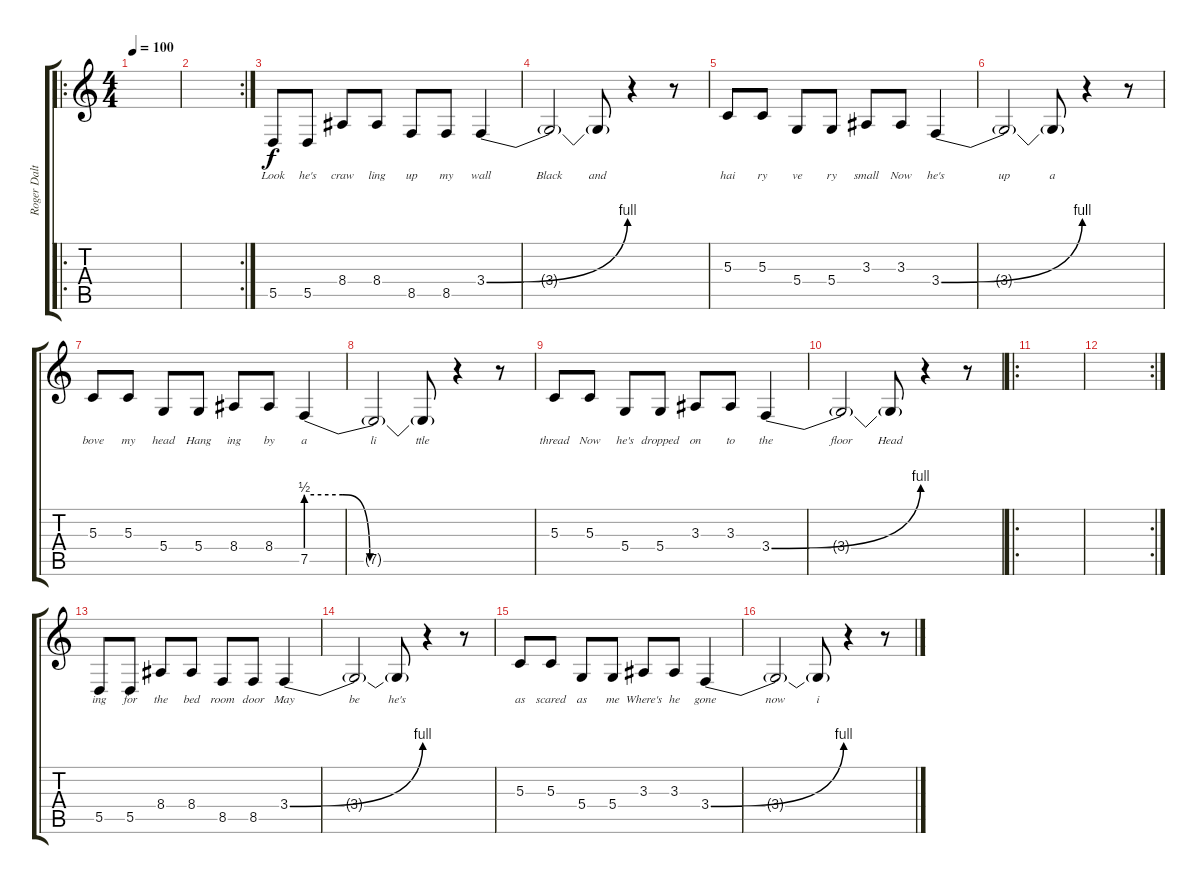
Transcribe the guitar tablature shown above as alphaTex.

\track ("Roger Daltrey - Vocals" "Roger Dalt") {instrument bassoon}
\staff {score tabs}
\tuning (E4 B3 G3 D3 A2 E2) {hide}
\ro
\ts (4 4)
\tempo 100
\clef g2
\ks c
|
\rc 2
|
5.5.8{lyrics (0 "Look") lyrics (1 "") lyrics (2 "") lyrics (3 "") lyrics (4 "")} 5.5.8{lyrics (0 "he's") lyrics (1 "") lyrics (2 "") lyrics (3 "") lyrics (4 "")} 8.4.8{lyrics (0 "craw") lyrics (1 "") lyrics (2 "") lyrics (3 "") lyrics (4 "")} 8.4.8{lyrics (0 "ling") lyrics (1 "") lyrics (2 "") lyrics (3 "") lyrics (4 "")} 8.5.8{lyrics (0 "up") lyrics (1 "") lyrics (2 "") lyrics (3 "") lyrics (4 "")} 8.5.8{lyrics (0 "my") lyrics (1 "") lyrics (2 "") lyrics (3 "") lyrics (4 "")} 3.4{be (bend 0 0 60 4)}.4{lyrics (0 "wall") lyrics (1 "") lyrics (2 "") lyrics (3 "") lyrics (4 "")} |
3.4{t}.2{lyrics (0 "Black") lyrics (1 "") lyrics (2 "") lyrics (3 "") lyrics (4 "")} 3.4{t}.8{lyrics (0 "and") lyrics (1 "") lyrics (2 "") lyrics (3 "") lyrics (4 "")} r.4 r.8 |
5.3.8{lyrics (0 "hai") lyrics (1 "") lyrics (2 "") lyrics (3 "") lyrics (4 "")} 5.3.8{lyrics (0 "ry") lyrics (1 "") lyrics (2 "") lyrics (3 "") lyrics (4 "")} 5.4.8{lyrics (0 "ve") lyrics (1 "") lyrics (2 "") lyrics (3 "") lyrics (4 "")} 5.4.8{lyrics (0 "ry") lyrics (1 "") lyrics (2 "") lyrics (3 "") lyrics (4 "")} 3.3.8{lyrics (0 "small") lyrics (1 "") lyrics (2 "") lyrics (3 "") lyrics (4 "")} 3.3.8{lyrics (0 "Now") lyrics (1 "") lyrics (2 "") lyrics (3 "") lyrics (4 "")} 3.4{be (bend 0 0 60 4)}.4{lyrics (0 "he's") lyrics (1 "") lyrics (2 "") lyrics (3 "") lyrics (4 "")} |
3.4{t}.2{lyrics (0 "up") lyrics (1 "") lyrics (2 "") lyrics (3 "") lyrics (4 "")} 3.4{t}.8{lyrics (0 "a") lyrics (1 "") lyrics (2 "") lyrics (3 "") lyrics (4 "")} r.4 r.8 |
5.3.8{lyrics (0 "bove") lyrics (1 "") lyrics (2 "") lyrics (3 "") lyrics (4 "")} 5.3.8{lyrics (0 "my") lyrics (1 "") lyrics (2 "") lyrics (3 "") lyrics (4 "")} 5.4.8{lyrics (0 "head") lyrics (1 "") lyrics (2 "") lyrics (3 "") lyrics (4 "")} 5.4.8{lyrics (0 "Hang") lyrics (1 "") lyrics (2 "") lyrics (3 "") lyrics (4 "")} 8.4.8{lyrics (0 "ing") lyrics (1 "") lyrics (2 "") lyrics (3 "") lyrics (4 "")} 8.4.8{lyrics (0 "by") lyrics (1 "") lyrics (2 "") lyrics (3 "") lyrics (4 "")} 7.5{be (custom 0 2 15 2 26 0 60 0)}.4{lyrics (0 "a") lyrics (1 "") lyrics (2 "") lyrics (3 "") lyrics (4 "")} |
7.5{t}.2{lyrics (0 "li") lyrics (1 "") lyrics (2 "") lyrics (3 "") lyrics (4 "")} 7.5{t}.8{lyrics (0 "ttle") lyrics (1 "") lyrics (2 "") lyrics (3 "") lyrics (4 "")} r.4 r.8 |
5.3.8{lyrics (0 "thread") lyrics (1 "") lyrics (2 "") lyrics (3 "") lyrics (4 "")} 5.3.8{lyrics (0 "Now") lyrics (1 "") lyrics (2 "") lyrics (3 "") lyrics (4 "")} 5.4.8{lyrics (0 "he's") lyrics (1 "") lyrics (2 "") lyrics (3 "") lyrics (4 "")} 5.4.8{lyrics (0 "dropped") lyrics (1 "") lyrics (2 "") lyrics (3 "") lyrics (4 "")} 3.3.8{lyrics (0 "on") lyrics (1 "") lyrics (2 "") lyrics (3 "") lyrics (4 "")} 3.3.8{lyrics (0 "to") lyrics (1 "") lyrics (2 "") lyrics (3 "") lyrics (4 "")} 3.4{be (bend 0 0 60 4)}.4{lyrics (0 "the") lyrics (1 "") lyrics (2 "") lyrics (3 "") lyrics (4 "")} |
3.4{t}.2{lyrics (0 "floor") lyrics (1 "") lyrics (2 "") lyrics (3 "") lyrics (4 "")} 3.4{t}.8{lyrics (0 "Head") lyrics (1 "") lyrics (2 "") lyrics (3 "") lyrics (4 "")} r.4 r.8 |
\ro
|
\rc 2
|
5.5.8{lyrics (0 "ing") lyrics (1 "") lyrics (2 "") lyrics (3 "") lyrics (4 "")} 5.5.8{lyrics (0 "for") lyrics (1 "") lyrics (2 "") lyrics (3 "") lyrics (4 "")} 8.4.8{lyrics (0 "the") lyrics (1 "") lyrics (2 "") lyrics (3 "") lyrics (4 "")} 8.4.8{lyrics (0 "bed") lyrics (1 "") lyrics (2 "") lyrics (3 "") lyrics (4 "")} 8.5.8{lyrics (0 "room") lyrics (1 "") lyrics (2 "") lyrics (3 "") lyrics (4 "")} 8.5.8{lyrics (0 "door") lyrics (1 "") lyrics (2 "") lyrics (3 "") lyrics (4 "")} 3.4{be (bend 0 0 60 4)}.4{lyrics (0 "May") lyrics (1 "") lyrics (2 "") lyrics (3 "") lyrics (4 "")} |
3.4{t}.2{lyrics (0 "be") lyrics (1 "") lyrics (2 "") lyrics (3 "") lyrics (4 "")} 3.4{t}.8{lyrics (0 "he's") lyrics (1 "") lyrics (2 "") lyrics (3 "") lyrics (4 "")} r.4 r.8 |
5.3.8{lyrics (0 "as") lyrics (1 "") lyrics (2 "") lyrics (3 "") lyrics (4 "")} 5.3.8{lyrics (0 "scared") lyrics (1 "") lyrics (2 "") lyrics (3 "") lyrics (4 "")} 5.4.8{lyrics (0 "as") lyrics (1 "") lyrics (2 "") lyrics (3 "") lyrics (4 "")} 5.4.8{lyrics (0 "me") lyrics (1 "") lyrics (2 "") lyrics (3 "") lyrics (4 "")} 3.3.8{lyrics (0 "Where's") lyrics (1 "") lyrics (2 "") lyrics (3 "") lyrics (4 "")} 3.3.8{lyrics (0 "he") lyrics (1 "") lyrics (2 "") lyrics (3 "") lyrics (4 "")} 3.4{be (bend 0 0 60 4)}.4{lyrics (0 "gone") lyrics (1 "") lyrics (2 "") lyrics (3 "") lyrics (4 "")} |
3.4{t}.2{lyrics (0 "now") lyrics (1 "") lyrics (2 "") lyrics (3 "") lyrics (4 "")} 3.4{t}.8{lyrics (0 "i") lyrics (1 "") lyrics (2 "") lyrics (3 "") lyrics (4 "")} r.4 r.8
